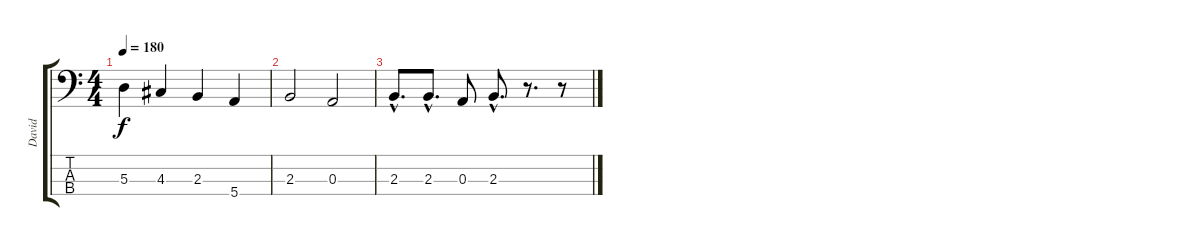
\track ("David" "David") {instrument electricbasspick}
\staff {score tabs}
\tuning (G2 D2 A1 E1) {hide}
\ts (4 4)
\tempo 180
\clef f4
\ks c
5.3.4{dy f} 4.3.4 2.3.4 5.4.4 |
2.3.2 0.3.2 |
2.3{hac}.8{d} 2.3{hac}.8{d} 0.3.8 2.3{hac}.8{d} r.8{d} r.8
